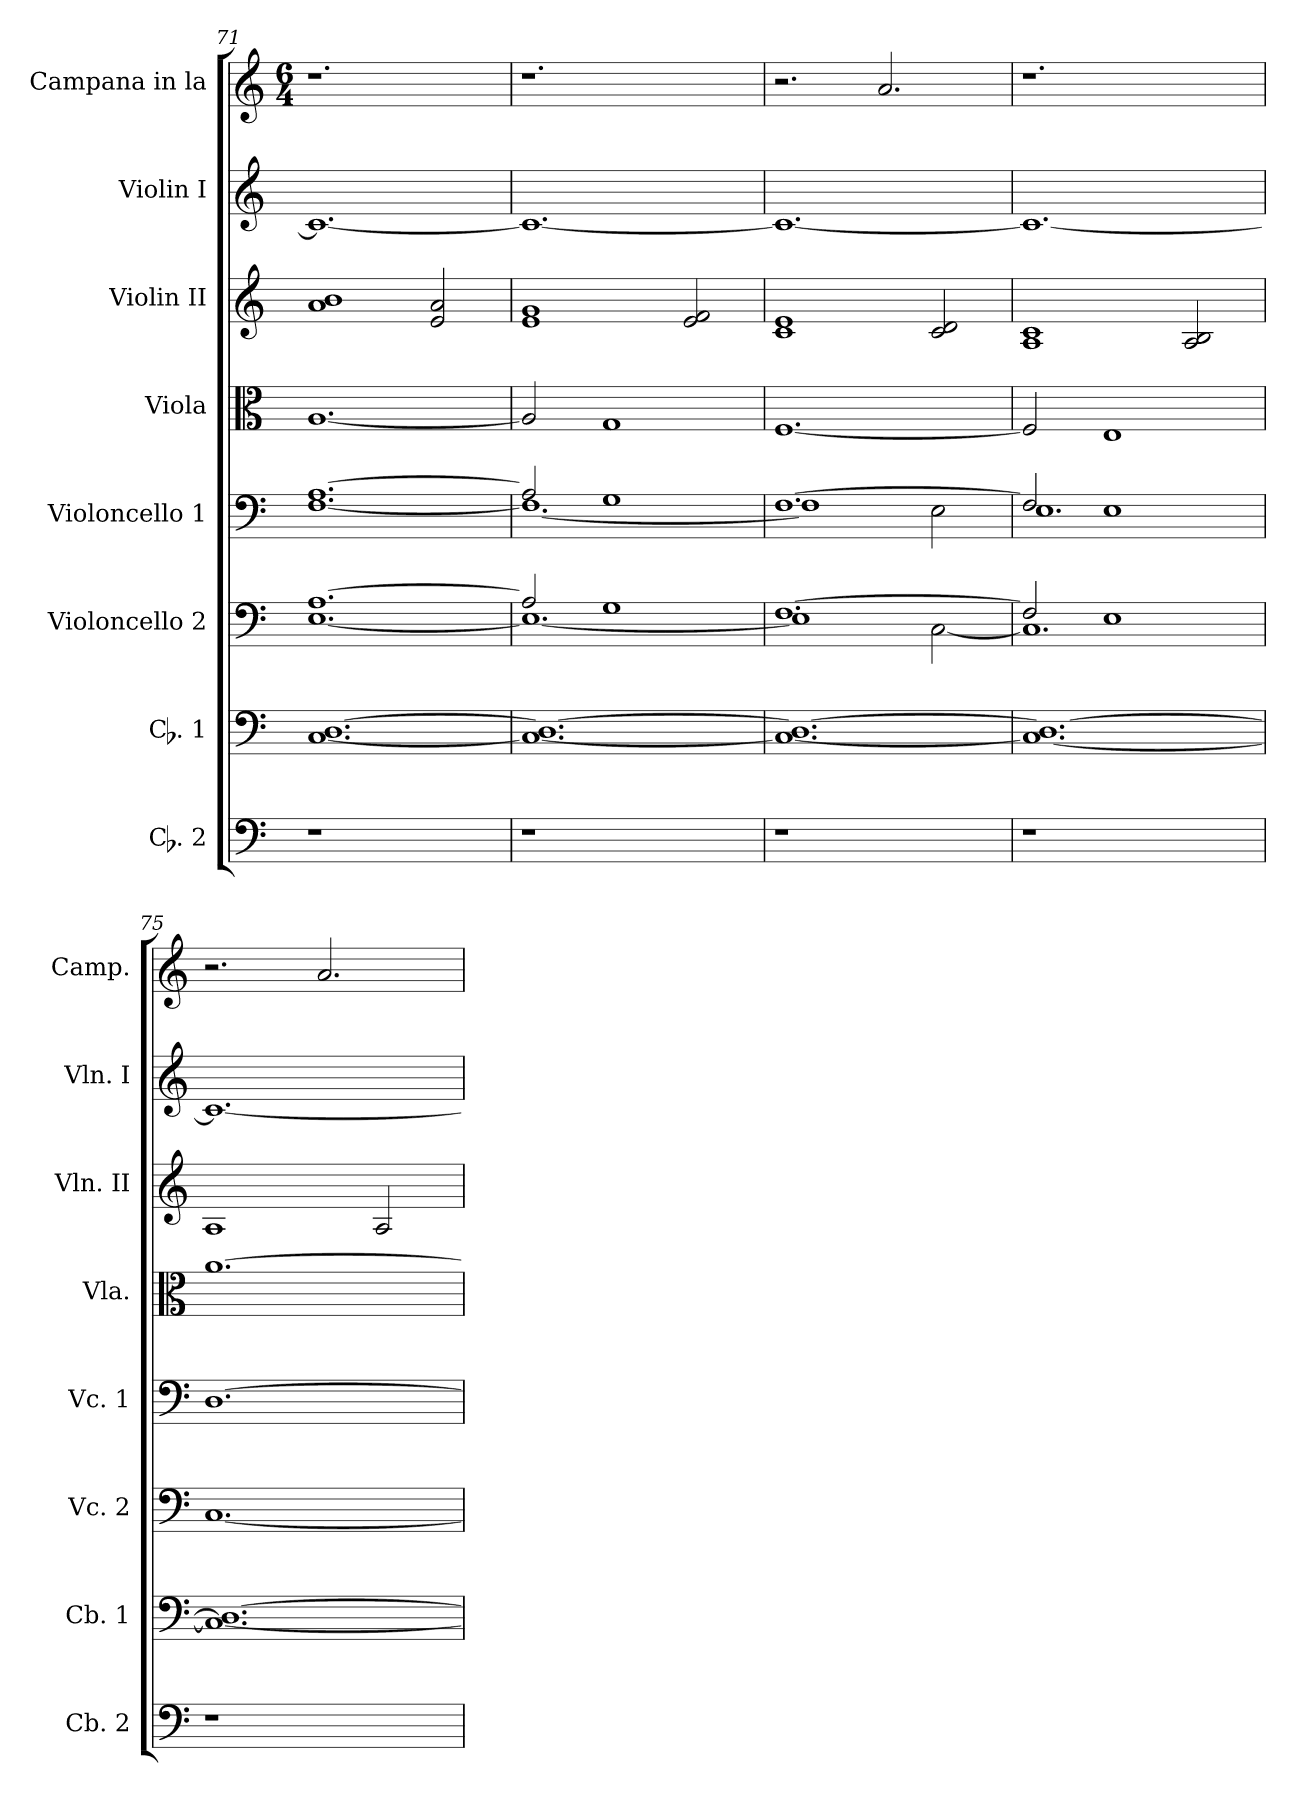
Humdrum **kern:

**kern	**kern	**kern	**kern	**kern	**kern	**kern	**kern
*part8	*part7	*part6	*part5	*part4	*part3	*part2	*part1
*staff8	*staff7	*staff6	*staff5	*staff4	*staff3	*staff2	*staff1
*I"Cb. 2	*I"Cb. 1	*I"Violoncello 2	*I"Violoncello 1	*I"Viola	*I"Violin II	*I"Violin I	*I"Campana in la
*I'Cb. 2	*I'Cb. 1	*I'Vc. 2	*I'Vc. 1	*I'Vla.	*I'Vln. II	*I'Vln. I	*I'Camp.
*clefF4	*clefF4	*clefF4	*clefF4	*clefC3	*clefG2	*clefG2	*clefG2
*ITrd7c12	*ITrd7c12	*	*	*	*	*	*
*k[]	*k[]	*k[]	*k[]	*k[]	*k[]	*k[]	*k[]
*C:	*C:	*C:	*C:	*C:	*C:	*C:	*C:
*	*	*	*	*	*	*	*M6/4
=71	=71	=71	=71	=71	=71	=71	=71
1r	[>1.DD [<1.CC	[>1.A [<1.E	[>1.A [<1.F	[<1.A	1b 1a	1.c_<	1.r
2ryy	.	.	.	.	2a/ 2e/	.	.
=72	=72	=72	=72	=72	=72	=72	=72
*	*	*^	*^	*	*	*	*
1r	1.DD_> 1.CC_<	2A/]	1.E_<	2A/]	1.F_<	2A/]	1g 1e	1.c_<	1.r
.	.	1G	.	1G	.	1G	.	.	.
2ryy	.	.	.	.	.	.	2f/ 2e/	.	.
=73	=73	=73	=73	=73	=73	=73	=73	=73	=73
1r	1.DD_> 1.CC_<	[>1.F	1E]	[>1.F	1F]	[<1.F	1e 1c	1.c_<	2.r
.	.	.	.	.	.	.	.	.	2.a/
2ryy	.	.	[<2C\	.	2E\	.	2d/ 2c/	.	.
=74	=74	=74	=74	=74	=74	=74	=74	=74	=74
1r	1.DD_> 1.CC_<	2F/]	1.C]	2F/]	1.E	2F/]	1c 1A	1.c_<	1.r
.	.	1E	.	1E	.	1E	.	.	.
2ryy	.	.	.	.	.	.	2B/ 2A/	.	.
*	*	*v	*v	*	*	*	*	*	*
*	*	*	*v	*v	*	*	*	*
=75	=75	=75	=75	=75	=75	=75	=75
1r	1.DD_> 1.CC_<	[<1.C	[<1.D	[>1.a	1A	1.c_<	2.r
.	.	.	.	.	.	.	2.a/
2ryy	.	.	.	.	2A/	.	.
=	=	=	=	=	=	=	=
*-	*-	*-	*-	*-	*-	*-	*-
